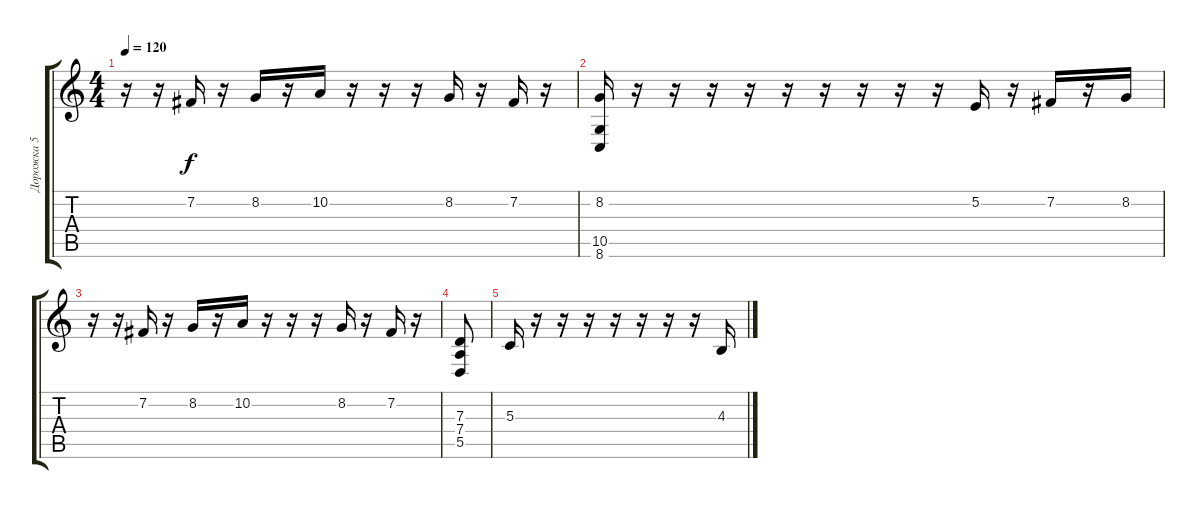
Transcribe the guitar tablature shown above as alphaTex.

\track ("Дорожка 5" "Дорожка 5") {instrument churchorgan}
\staff {score tabs}
\tuning (E4 B3 G3 D3 A2 E2) {hide}
\ts (4 4)
\tempo 120
\clef g2
\ks c
r.16{dy f} r.16 7.2.16 r.16 8.2.16 r.16 10.2.16 r.16 r.16 r.16 8.2.16 r.16 7.2.16 r.16 |
(8.2 10.5 8.6).16 r.16 r.16 r.16 r.16 r.16 r.16 r.16 r.16 r.16 5.2.16 r.16 7.2.16 r.16 8.2.16 |
r.16 r.16 7.2.16 r.16 8.2.16 r.16 10.2.16 r.16 r.16 r.16 8.2.16 r.16 7.2.16 r.16 |
(7.3 7.4 5.5).8 |
5.3.16 r.16 r.16 r.16 r.16 r.16 r.16 r.16 4.3.16
